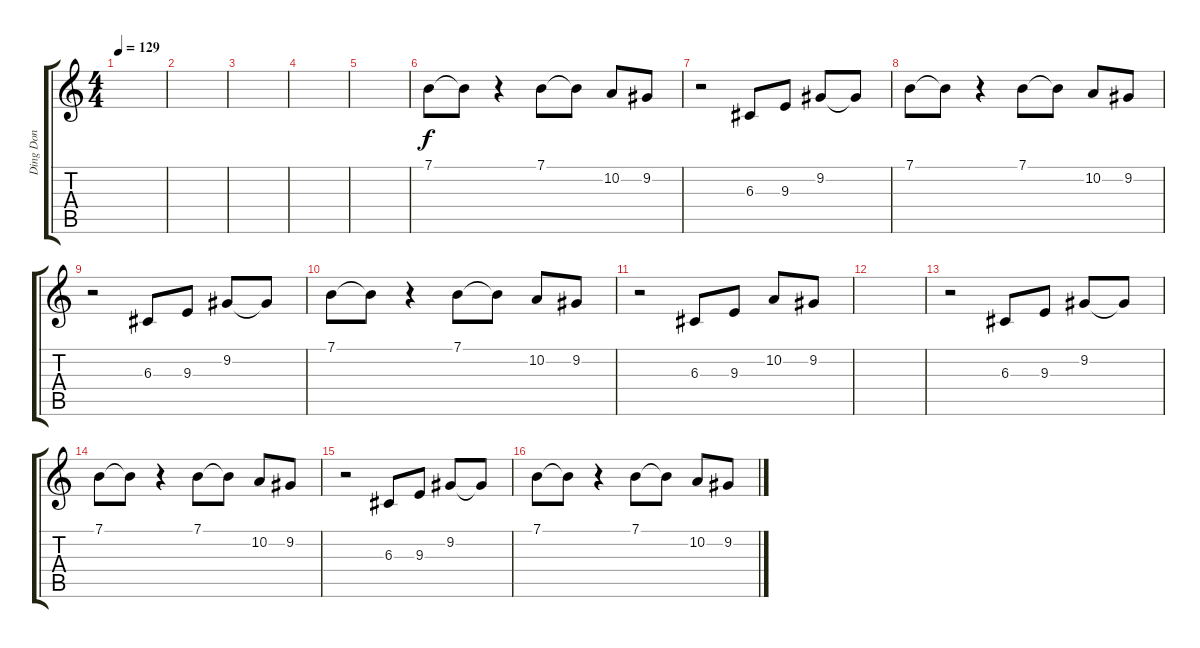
\track ("Ding Don" "Ding Don") {instrument pad1newage}
\staff {score tabs}
\tuning (E4 B3 G3 D3 A2 E2) {hide}
\ts (4 4)
\tempo 129
\clef g2
\ks c
|
|
|
|
|
7.1.8{instrument pad1newage} 7.1{t}.8 r.4 7.1.8 7.1{t}.8 10.2.8 9.2.8 |
r.2 6.3.8 9.3.8 9.2.8 9.2{t}.8 |
7.1.8 7.1{t}.8 r.4 7.1.8 7.1{t}.8 10.2.8 9.2.8 |
r.2 6.3.8 9.3.8 9.2.8 9.2{t}.8 |
7.1.8 7.1{t}.8 r.4 7.1.8 7.1{t}.8 10.2.8 9.2.8 |
r.2 6.3.8 9.3.8 10.2.8 9.2.8 |
|
r.2 6.3.8 9.3.8 9.2.8 9.2{t}.8 |
7.1.8 7.1{t}.8 r.4 7.1.8 7.1{t}.8 10.2.8 9.2.8 |
r.2 6.3.8 9.3.8 9.2.8 9.2{t}.8 |
7.1.8 7.1{t}.8 r.4 7.1.8 7.1{t}.8 10.2.8 9.2.8
